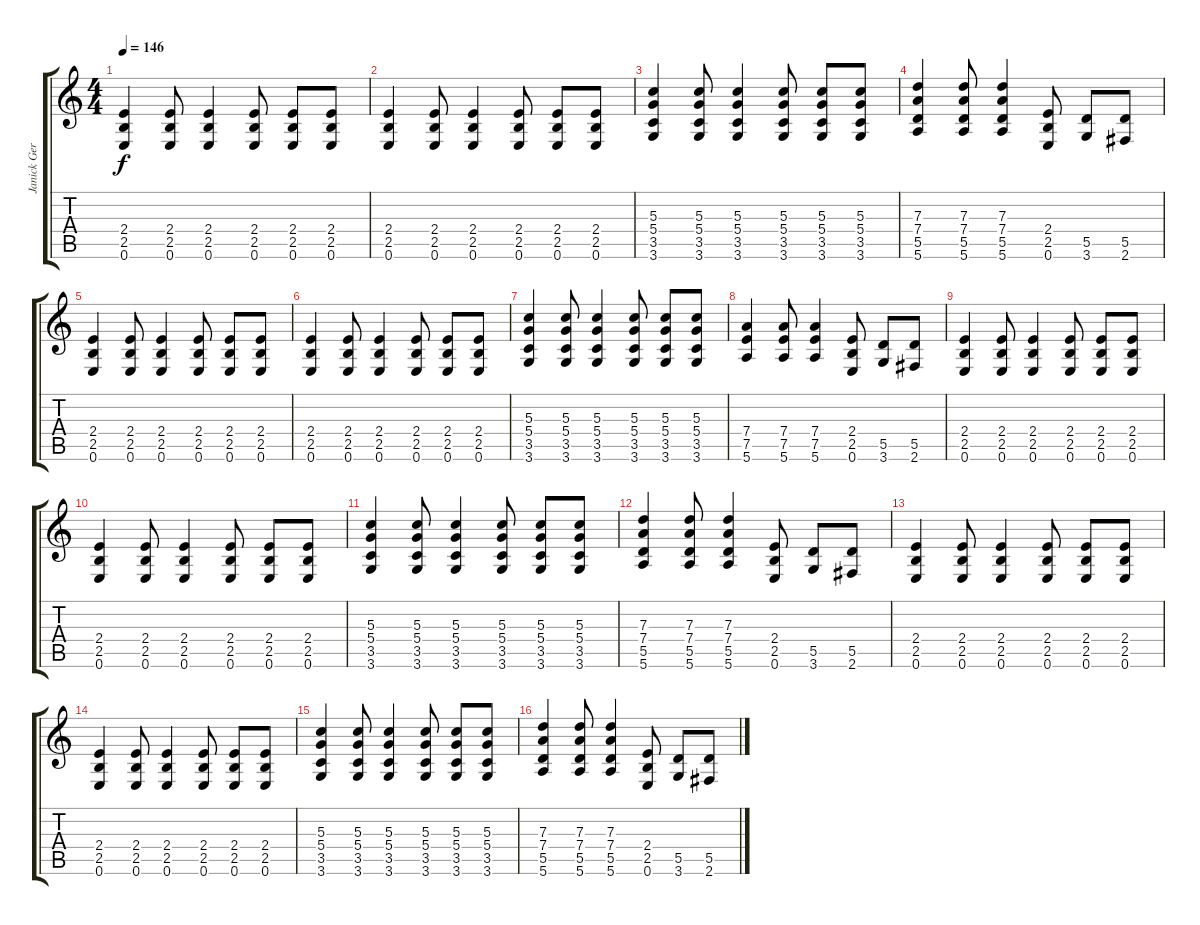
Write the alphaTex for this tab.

\track ("Janick Gers" "Janick Ger") {instrument distortionguitar}
\staff {score tabs}
\tuning (E4 B3 G3 D3 A2 E2) {hide}
\ts (4 4)
\tempo 146
\clef g2
\ks c
(2.4 2.5 0.6).4{dy f} (2.4 2.5 0.6).8 (2.4 2.5 0.6).4 (2.4 2.5 0.6).8 (2.4 2.5 0.6).8 (2.4 2.5 0.6).8 |
(2.4 2.5 0.6).4 (2.4 2.5 0.6).8 (2.4 2.5 0.6).4 (2.4 2.5 0.6).8 (2.4 2.5 0.6).8 (2.4 2.5 0.6).8 |
(5.3 5.4 3.5 3.6).4 (5.3 5.4 3.5 3.6).8 (5.3 5.4 3.5 3.6).4 (5.3 5.4 3.5 3.6).8 (5.3 5.4 3.5 3.6).8 (5.3 5.4 3.5 3.6).8 |
(7.3 7.4 5.5 5.6).4 (7.3 7.4 5.5 5.6).8 (7.3 7.4 5.5 5.6).4 (2.4 2.5 0.6).8 (5.5 3.6).8 (5.5 2.6).8 |
(2.4 2.5 0.6).4 (2.4 2.5 0.6).8 (2.4 2.5 0.6).4 (2.4 2.5 0.6).8 (2.4 2.5 0.6).8 (2.4 2.5 0.6).8 |
(2.4 2.5 0.6).4 (2.4 2.5 0.6).8 (2.4 2.5 0.6).4 (2.4 2.5 0.6).8 (2.4 2.5 0.6).8 (2.4 2.5 0.6).8 |
(5.3 5.4 3.5 3.6).4 (5.3 5.4 3.5 3.6).8 (5.3 5.4 3.5 3.6).4 (5.3 5.4 3.5 3.6).8 (5.3 5.4 3.5 3.6).8 (5.3 5.4 3.5 3.6).8 |
(7.4 7.5 5.6).4 (7.4 7.5 5.6).8 (7.4 7.5 5.6).4 (2.4 2.5 0.6).8 (5.5 3.6).8 (5.5 2.6).8 |
(2.4 2.5 0.6).4 (2.4 2.5 0.6).8 (2.4 2.5 0.6).4 (2.4 2.5 0.6).8 (2.4 2.5 0.6).8 (2.4 2.5 0.6).8 |
(2.4 2.5 0.6).4 (2.4 2.5 0.6).8 (2.4 2.5 0.6).4 (2.4 2.5 0.6).8 (2.4 2.5 0.6).8 (2.4 2.5 0.6).8 |
(5.3 5.4 3.5 3.6).4 (5.3 5.4 3.5 3.6).8 (5.3 5.4 3.5 3.6).4 (5.3 5.4 3.5 3.6).8 (5.3 5.4 3.5 3.6).8 (5.3 5.4 3.5 3.6).8 |
(7.3 7.4 5.5 5.6).4 (7.3 7.4 5.5 5.6).8 (7.3 7.4 5.5 5.6).4 (2.4 2.5 0.6).8 (5.5 3.6).8 (5.5 2.6).8 |
(2.4 2.5 0.6).4 (2.4 2.5 0.6).8 (2.4 2.5 0.6).4 (2.4 2.5 0.6).8 (2.4 2.5 0.6).8 (2.4 2.5 0.6).8 |
(2.4 2.5 0.6).4 (2.4 2.5 0.6).8 (2.4 2.5 0.6).4 (2.4 2.5 0.6).8 (2.4 2.5 0.6).8 (2.4 2.5 0.6).8 |
(5.3 5.4 3.5 3.6).4 (5.3 5.4 3.5 3.6).8 (5.3 5.4 3.5 3.6).4 (5.3 5.4 3.5 3.6).8 (5.3 5.4 3.5 3.6).8 (5.3 5.4 3.5 3.6).8 |
(7.3 7.4 5.5 5.6).4 (7.3 7.4 5.5 5.6).8 (7.3 7.4 5.5 5.6).4 (2.4 2.5 0.6).8 (5.5 3.6).8 (5.5 2.6).8
